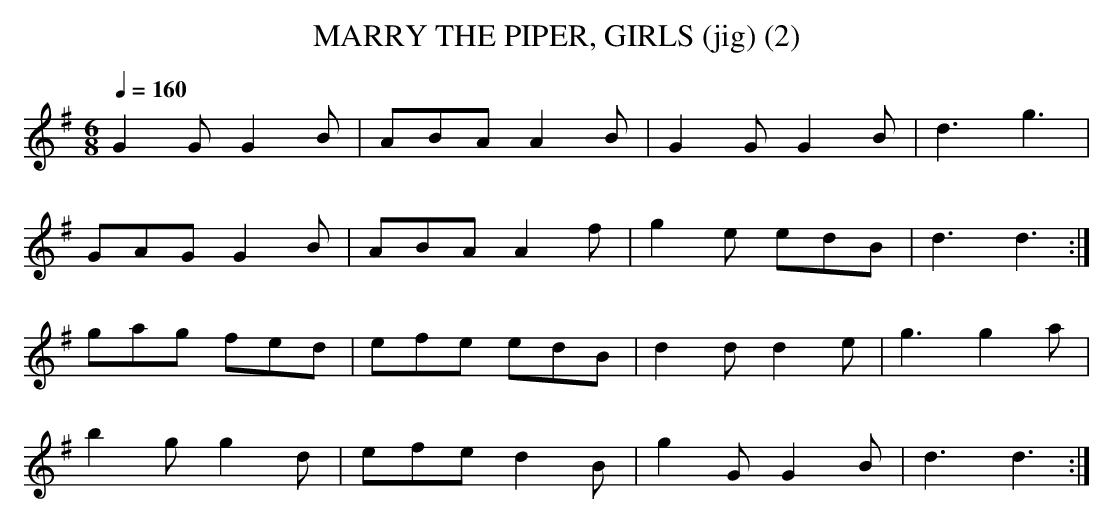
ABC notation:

X:1
T:MARRY THE PIPER, GIRLS (jig) (2)
Q:1/4=160
L:1/8
M:6/8
K:G
G2G G2B|ABA A2B|G2G G2B|d3 g3|
GAG G2B|ABA A2f|g2e edB|d3 d3 :|
gag fed|efe edB|d2d d2e|g3 g2a|
b2g g2d|efe d2B|g2G G2B|d3 d3 :|
